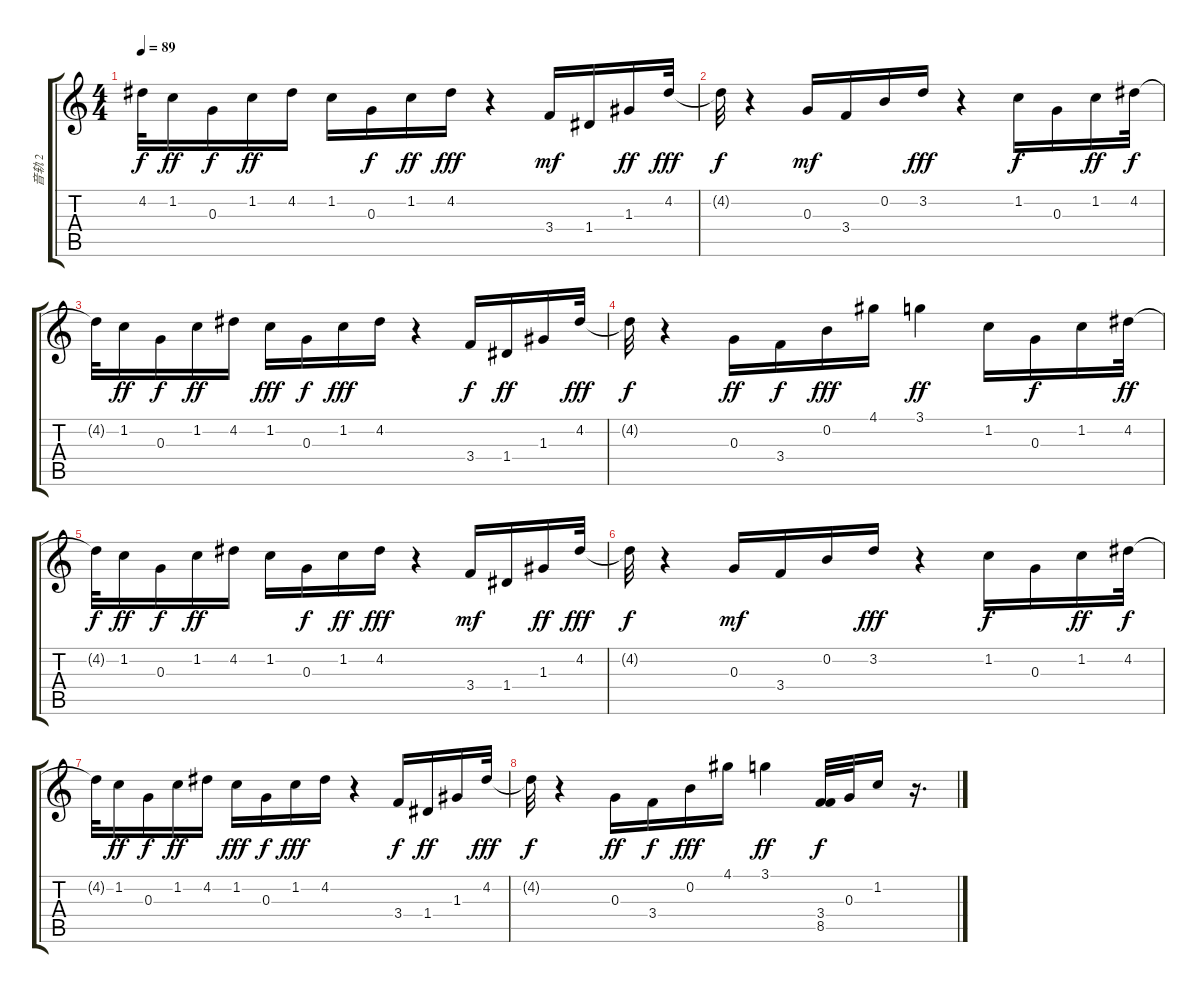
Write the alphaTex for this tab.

\track ("音轨 2" "音轨 2") {instrument acousticguitarsteel}
\staff {score tabs}
\tuning (E4 B3 G3 D3 A2 E2) {hide}
\ts (4 4)
\tempo 89
\clef g2
\ks c
4.2{t}.32{dy f} 1.2.16{dy ff} 0.3.16{dy f} 1.2.16{dy ff} 4.2.16 1.2.16 0.3.16{dy f} 1.2.16{dy ff} 4.2.16{dy fff} r.4 3.4.16{dy mf} 1.4.16 1.3.16{dy ff} 4.2.32{dy fff} |
4.2{t}.32{dy f} r.4 0.3.16{dy mf} 3.4.16 0.2.16 3.2.16{dy fff} r.4 1.2.16{dy f} 0.3.16 1.2.16{dy ff} 4.2.32{dy f} |
4.2{t}.32 1.2.16{dy ff} 0.3.16{dy f} 1.2.16{dy ff} 4.2.16 1.2.16{dy fff} 0.3.16{dy f} 1.2.16{dy fff} 4.2.16 r.4 3.4.16{dy f} 1.4.16{dy ff} 1.3.16 4.2.32{dy fff} |
4.2{t}.32{dy f} r.4 0.3.16{dy ff} 3.4.16{dy f} 0.2.16{dy fff} 4.1.16 3.1.4{dy ff} 1.2.16 0.3.16{dy f} 1.2.16 4.2.32{dy ff} |
4.2{t}.32{dy f} 1.2.16{dy ff} 0.3.16{dy f} 1.2.16{dy ff} 4.2.16 1.2.16 0.3.16{dy f} 1.2.16{dy ff} 4.2.16{dy fff} r.4 3.4.16{dy mf} 1.4.16 1.3.16{dy ff} 4.2.32{dy fff} |
4.2{t}.32{dy f} r.4 0.3.16{dy mf} 3.4.16 0.2.16 3.2.16{dy fff} r.4 1.2.16{dy f} 0.3.16 1.2.16{dy ff} 4.2.32{dy f} |
4.2{t}.32 1.2.16{dy ff} 0.3.16{dy f} 1.2.16{dy ff} 4.2.16 1.2.16{dy fff} 0.3.16{dy f} 1.2.16{dy fff} 4.2.16 r.4 3.4.16{dy f} 1.4.16{dy ff} 1.3.16 4.2.32{dy fff} |
4.2{t}.32{dy f} r.4 0.3.16{dy ff} 3.4.16{dy f} 0.2.16{dy fff} 4.1.16 3.1.4{dy ff} (3.4 8.5).32{dy f} 0.3.32 1.2.16 r.16{d}
